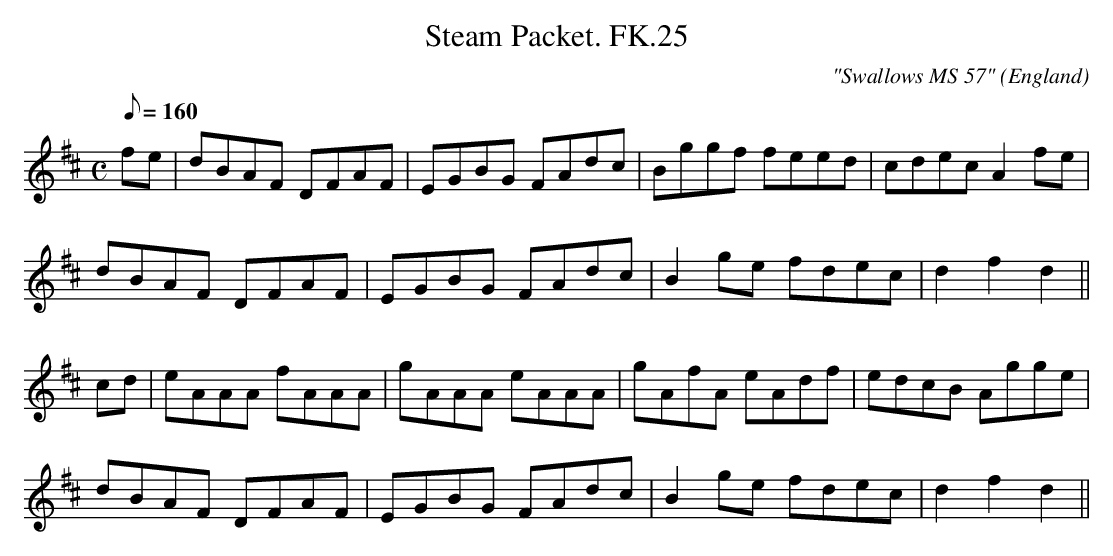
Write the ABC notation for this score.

X:1
T:Steam Packet. FK.25
M:C
L:1/8
Q:160
C:"Swallows MS 57"
O:England
K:D
fe |dBAF DFAF | EGBG FAdc | Bggf feed | cdec A2 fe |!
 dBAF DFAF | EGBG FAdc |B2 ge fdec | d2f2d2||!
cd | eAAA fAAA | gAAA eAAA | gAfA eAdf | edcB Agge |!
 dBAF DFAF | EGBG FAdc | B2 ge fdec | d2 f2 d2 ||
